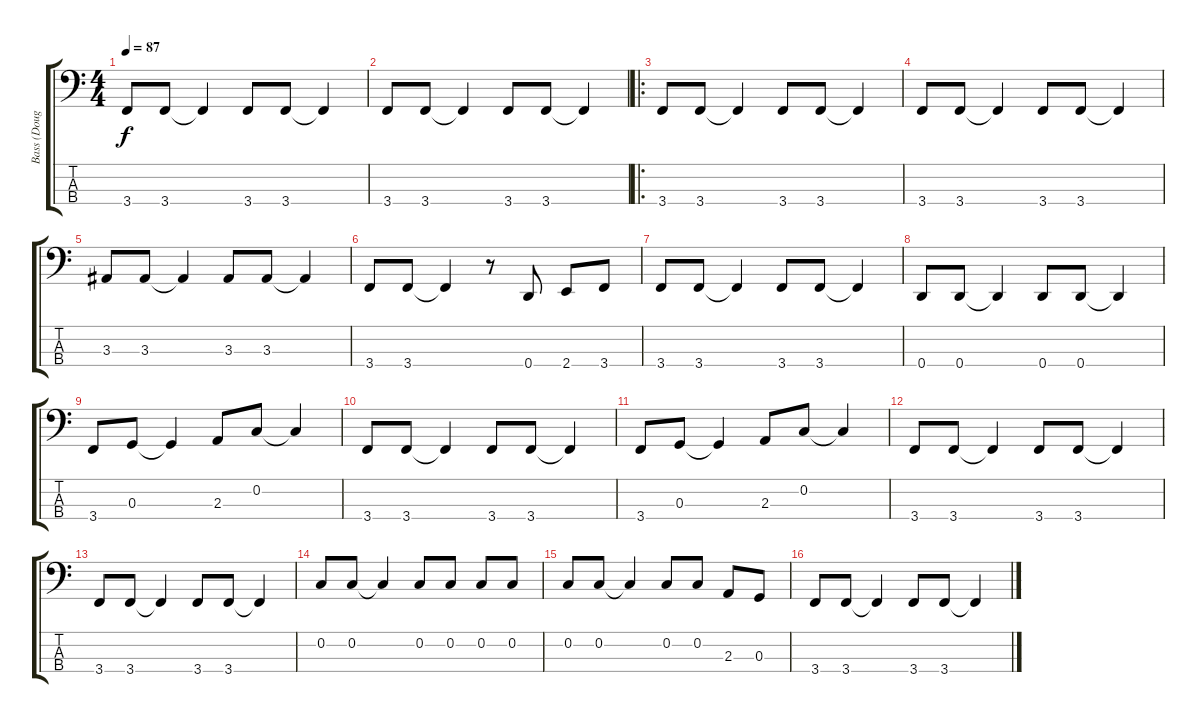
\track ("Bass (Doug Yule)" "Bass (Doug") {instrument electricbasspick}
\staff {score tabs}
\tuning (F2 C2 G1 D1) {hide}
\ts (4 4)
\tempo 87
\clef f4
\ks c
3.4.8{dy f instrument electricbasspick} 3.4.8 3.4{t}.4 3.4.8 3.4.8 3.4{t}.4 |
3.4.8 3.4.8 3.4{t}.4 3.4.8 3.4.8 3.4{t}.4 |
\ro
3.4.8 3.4.8 3.4{t}.4 3.4.8 3.4.8 3.4{t}.4 |
3.4.8 3.4.8 3.4{t}.4 3.4.8 3.4.8 3.4{t}.4 |
3.3.8 3.3.8 3.3{t}.4 3.3.8 3.3.8 3.3{t}.4 |
3.4.8 3.4.8 3.4{t}.4 r.8 0.4.8 2.4.8 3.4.8 |
3.4.8 3.4.8 3.4{t}.4 3.4.8 3.4.8 3.4{t}.4 |
0.4.8 0.4.8 0.4{t}.4 0.4.8 0.4.8 0.4{t}.4 |
3.4.8 0.3.8 0.3{t}.4 2.3.8 0.2.8 0.2{t}.4 |
3.4.8 3.4.8 3.4{t}.4 3.4.8 3.4.8 3.4{t}.4 |
3.4.8 0.3.8 0.3{t}.4 2.3.8 0.2.8 0.2{t}.4 |
3.4.8 3.4.8 3.4{t}.4 3.4.8 3.4.8 3.4{t}.4 |
3.4.8 3.4.8 3.4{t}.4 3.4.8 3.4.8 3.4{t}.4 |
0.2.8 0.2.8 0.2{t}.4 0.2.8 0.2.8 0.2.8 0.2.8 |
0.2.8 0.2.8 0.2{t}.4 0.2.8 0.2.8 2.3.8 0.3.8 |
3.4.8 3.4.8 3.4{t}.4 3.4.8 3.4.8 3.4{t}.4
